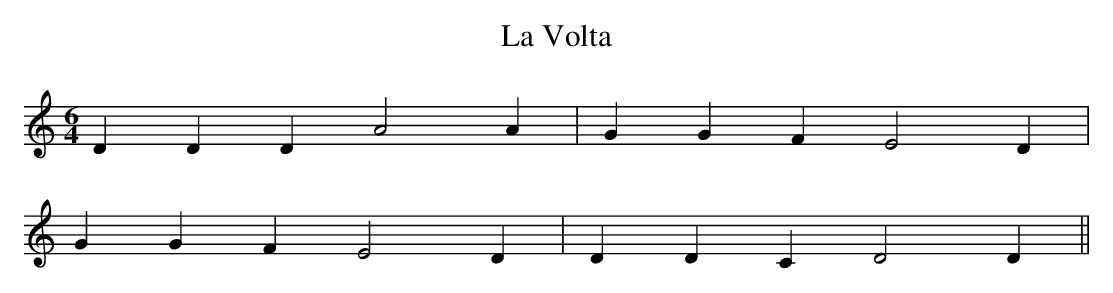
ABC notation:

X:1
T:La Volta
M:6/4
L:1/4
K:DDor
DDD A2A | GGF E2D |
GGF E2D | DDC D2D ||
